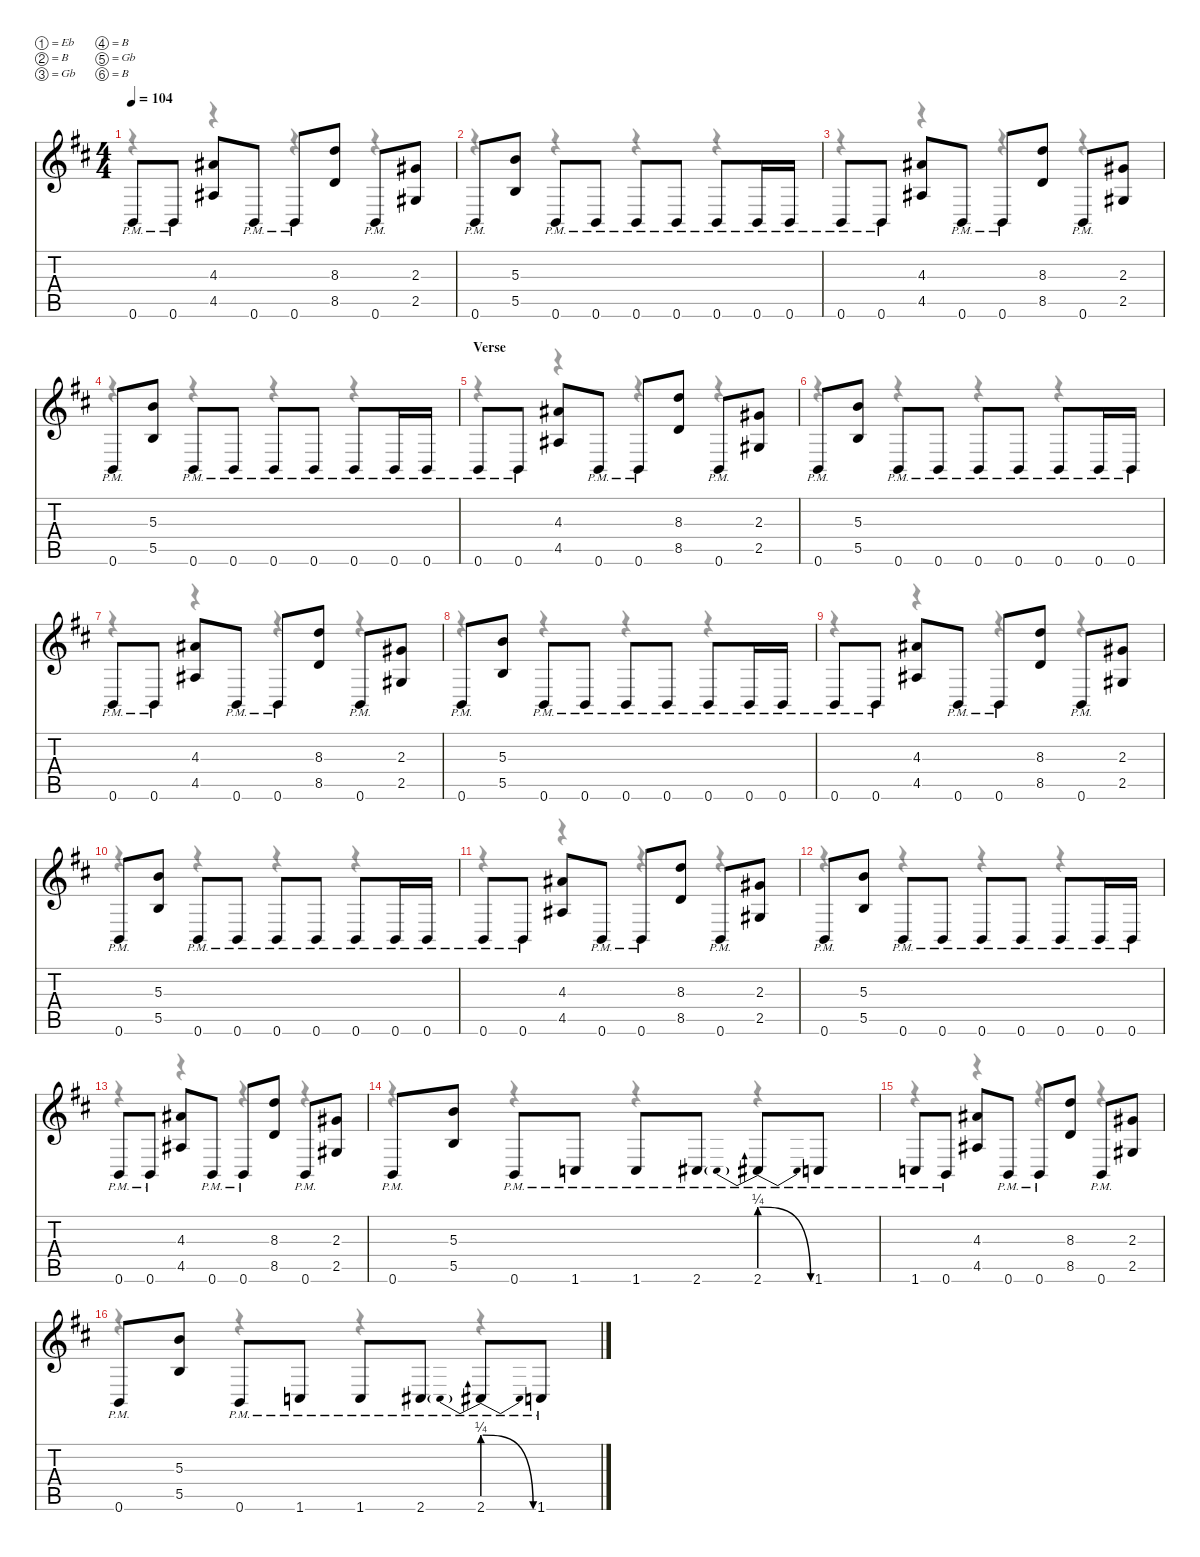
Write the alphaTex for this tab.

\defaultSystemsLayout 4
\hideDynamics
\bracketExtendMode nobrackets
\singleTrackTrackNamePolicy hidden
\multiTrackTrackNamePolicy hidden
\firstSystemTrackNameMode fullname
\otherSystemsTrackNameOrientation horizontal
\track ("Rhythm Guitar 1" "dist.guit.") {mute instrument distortionguitar}
\staff {score tabs}
\tuning (Eb4 B3 Gb3 B2 Gb2 B1)
\voice
\ts (4 4)
\tempo 104
\clef g2
\ks bminor
0.6{pm acc forcenatural}.8{dy ppp beam Up} 0.6{pm acc forcenatural}.8{beam Up} (4.3{acc #} 4.5{acc #}).8{beam Up} 0.6{pm acc forcenatural}.8{beam Up} 0.6{pm acc forcenatural}.8{beam Up} (8.3{acc forcenatural} 8.5{acc forcenatural}).8{beam Up} 0.6{pm acc forcenatural}.8{beam Up} (2.3{acc #} 2.5{acc #}).8{beam Up} |
0.6{pm acc forcenatural}.8{beam Up} (5.3{acc forcenatural} 5.5{acc forcenatural}).8{beam Up} 0.6{pm acc forcenatural}.8{beam Up} 0.6{pm acc forcenatural}.8{beam Up} 0.6{pm acc forcenatural}.8{beam Up} 0.6{pm acc forcenatural}.8{beam Up} 0.6{pm acc forcenatural}.8{beam Up} 0.6{pm acc forcenatural}.16{beam Up} 0.6{pm acc forcenatural}.16{beam Up} |
0.6{pm acc forcenatural}.8{beam Up} 0.6{pm acc forcenatural}.8{beam Up} (4.3{acc #} 4.5{acc #}).8{beam Up} 0.6{pm acc forcenatural}.8{beam Up} 0.6{pm acc forcenatural}.8{beam Up} (8.3{acc forcenatural} 8.5{acc forcenatural}).8{beam Up} 0.6{pm acc forcenatural}.8{beam Up} (2.3{acc #} 2.5{acc #}).8{beam Up} |
0.6{pm acc forcenatural}.8{beam Up} (5.3{acc forcenatural} 5.5{acc forcenatural}).8{beam Up} 0.6{pm acc forcenatural}.8{beam Up} 0.6{pm acc forcenatural}.8{beam Up} 0.6{pm acc forcenatural}.8{beam Up} 0.6{pm acc forcenatural}.8{beam Up} 0.6{pm acc forcenatural}.8{beam Up} 0.6{pm acc forcenatural}.16{beam Up} 0.6{pm acc forcenatural}.16{beam Up} |
\section ("" "Verse")
0.6{pm acc forcenatural}.8{beam Up} 0.6{pm acc forcenatural}.8{beam Up} (4.3{acc #} 4.5{acc #}).8{beam Up} 0.6{pm acc forcenatural}.8{beam Up} 0.6{pm acc forcenatural}.8{beam Up} (8.3{acc forcenatural} 8.5{acc forcenatural}).8{beam Up} 0.6{pm acc forcenatural}.8{beam Up} (2.3{acc #} 2.5{acc #}).8{beam Up} |
0.6{pm acc forcenatural}.8{beam Up} (5.3{acc forcenatural} 5.5{acc forcenatural}).8{beam Up} 0.6{pm acc forcenatural}.8{beam Up} 0.6{pm acc forcenatural}.8{beam Up} 0.6{pm acc forcenatural}.8{beam Up} 0.6{pm acc forcenatural}.8{beam Up} 0.6{pm acc forcenatural}.8{beam Up} 0.6{pm acc forcenatural}.16{beam Up} 0.6{pm acc forcenatural}.16{beam Up} |
0.6{pm acc forcenatural}.8{beam Up} 0.6{pm acc forcenatural}.8{beam Up} (4.3{acc #} 4.5{acc #}).8{beam Up} 0.6{pm acc forcenatural}.8{beam Up} 0.6{pm acc forcenatural}.8{beam Up} (8.3{acc forcenatural} 8.5{acc forcenatural}).8{beam Up} 0.6{pm acc forcenatural}.8{beam Up} (2.3{acc #} 2.5{acc #}).8{beam Up} |
0.6{pm acc forcenatural}.8{beam Up} (5.3{acc forcenatural} 5.5{acc forcenatural}).8{beam Up} 0.6{pm acc forcenatural}.8{beam Up} 0.6{pm acc forcenatural}.8{beam Up} 0.6{pm acc forcenatural}.8{beam Up} 0.6{pm acc forcenatural}.8{beam Up} 0.6{pm acc forcenatural}.8{beam Up} 0.6{pm acc forcenatural}.16{beam Up} 0.6{pm acc forcenatural}.16{beam Up} |
0.6{pm acc forcenatural}.8{beam Up} 0.6{pm acc forcenatural}.8{beam Up} (4.3{acc #} 4.5{acc #}).8{beam Up} 0.6{pm acc forcenatural}.8{beam Up} 0.6{pm acc forcenatural}.8{beam Up} (8.3{acc forcenatural} 8.5{acc forcenatural}).8{beam Up} 0.6{pm acc forcenatural}.8{beam Up} (2.3{acc #} 2.5{acc #}).8{beam Up} |
0.6{pm acc forcenatural}.8{beam Up} (5.3{acc forcenatural} 5.5{acc forcenatural}).8{beam Up} 0.6{pm acc forcenatural}.8{beam Up} 0.6{pm acc forcenatural}.8{beam Up} 0.6{pm acc forcenatural}.8{beam Up} 0.6{pm acc forcenatural}.8{beam Up} 0.6{pm acc forcenatural}.8{beam Up} 0.6{pm acc forcenatural}.16{beam Up} 0.6{pm acc forcenatural}.16{beam Up} |
0.6{pm acc forcenatural}.8{beam Up} 0.6{pm acc forcenatural}.8{beam Up} (4.3{acc #} 4.5{acc #}).8{beam Up} 0.6{pm acc forcenatural}.8{beam Up} 0.6{pm acc forcenatural}.8{beam Up} (8.3{acc forcenatural} 8.5{acc forcenatural}).8{beam Up} 0.6{pm acc forcenatural}.8{beam Up} (2.3{acc #} 2.5{acc #}).8{beam Up} |
0.6{pm acc forcenatural}.8{beam Up} (5.3{acc forcenatural} 5.5{acc forcenatural}).8{beam Up} 0.6{pm acc forcenatural}.8{beam Up} 0.6{pm acc forcenatural}.8{beam Up} 0.6{pm acc forcenatural}.8{beam Up} 0.6{pm acc forcenatural}.8{beam Up} 0.6{pm acc forcenatural}.8{beam Up} 0.6{pm acc forcenatural}.16{beam Up} 0.6{pm acc forcenatural}.16{beam Up} |
0.6{pm acc forcenatural}.8{beam Up} 0.6{pm acc forcenatural}.8{beam Up} (4.3{acc #} 4.5{acc #}).8{beam Up} 0.6{pm acc forcenatural}.8{beam Up} 0.6{pm acc forcenatural}.8{beam Up} (8.3{acc forcenatural} 8.5{acc forcenatural}).8{beam Up} 0.6{pm acc forcenatural}.8{beam Up} (2.3{acc #} 2.5{acc #}).8{beam Up} |
0.6{pm acc forcenatural}.8{beam Up} (5.3{acc forcenatural} 5.5{acc forcenatural}).8{beam Up} 0.6{pm acc forcenatural}.8{beam Up} 1.6{pm acc forcenatural}.8{beam Up} 1.6{pm acc forcenatural}.8{beam Up} 2.6{pm acc #}.8{beam Up} 2.6{be (prebendrelease 0 1 60 0) pm acc #}.8{beam Up} 1.6{pm acc forcenatural}.8{beam Up} |
1.6{pm acc forcenatural}.8{beam Up} 0.6{pm acc forcenatural}.8{beam Up} (4.3{acc #} 4.5{acc #}).8{beam Up} 0.6{pm acc forcenatural}.8{beam Up} 0.6{pm acc forcenatural}.8{beam Up} (8.3{acc forcenatural} 8.5{acc forcenatural}).8{beam Up} 0.6{pm acc forcenatural}.8{beam Up} (2.3{acc #} 2.5{acc #}).8{beam Up} |
0.6{pm acc forcenatural}.8{beam Up} (5.3{acc forcenatural} 5.5{acc forcenatural}).8{beam Up} 0.6{pm acc forcenatural}.8{beam Up} 1.6{pm acc forcenatural}.8{beam Up} 1.6{pm acc forcenatural}.8{beam Up} 2.6{pm acc #}.8{beam Up} 2.6{be (prebendrelease 0 1 60 0) pm acc #}.8{beam Up} 1.6{pm acc forcenatural}.8{beam Up}
\voice
\clef g2
\ottava regular
\simile none
\ks bminor
r.4{dy mf beam Down} r.4{beam Down} r.4{beam Down} r.4{beam Down} |
r.4{beam Down} r.4{beam Down} r.4{beam Down} r.4{beam Down} |
r.4{beam Down} r.4{beam Down} r.4{beam Down} r.4{beam Down} |
r.4{beam Down} r.4{beam Down} r.4{beam Down} r.4{beam Down} |
r.4{beam Down} r.4{beam Down} r.4{beam Down} r.4{beam Down} |
r.4{beam Down} r.4{beam Down} r.4{beam Down} r.4{beam Down} |
r.4{beam Down} r.4{beam Down} r.4{beam Down} r.4{beam Down} |
r.4{beam Down} r.4{beam Down} r.4{beam Down} r.4{beam Down} |
r.4{beam Down} r.4{beam Down} r.4{beam Down} r.4{beam Down} |
r.4{beam Down} r.4{beam Down} r.4{beam Down} r.4{beam Down} |
r.4{beam Down} r.4{beam Down} r.4{beam Down} r.4{beam Down} |
r.4{beam Down} r.4{beam Down} r.4{beam Down} r.4{beam Down} |
r.4{beam Down} r.4{beam Down} r.4{beam Down} r.4{beam Down} |
r.4{beam Down} r.4{beam Down} r.4{beam Down} r.4{beam Down} |
r.4{beam Down} r.4{beam Down} r.4{beam Down} r.4{beam Down} |
r.4{beam Down} r.4{beam Down} r.4{beam Down} r.4{beam Down}
